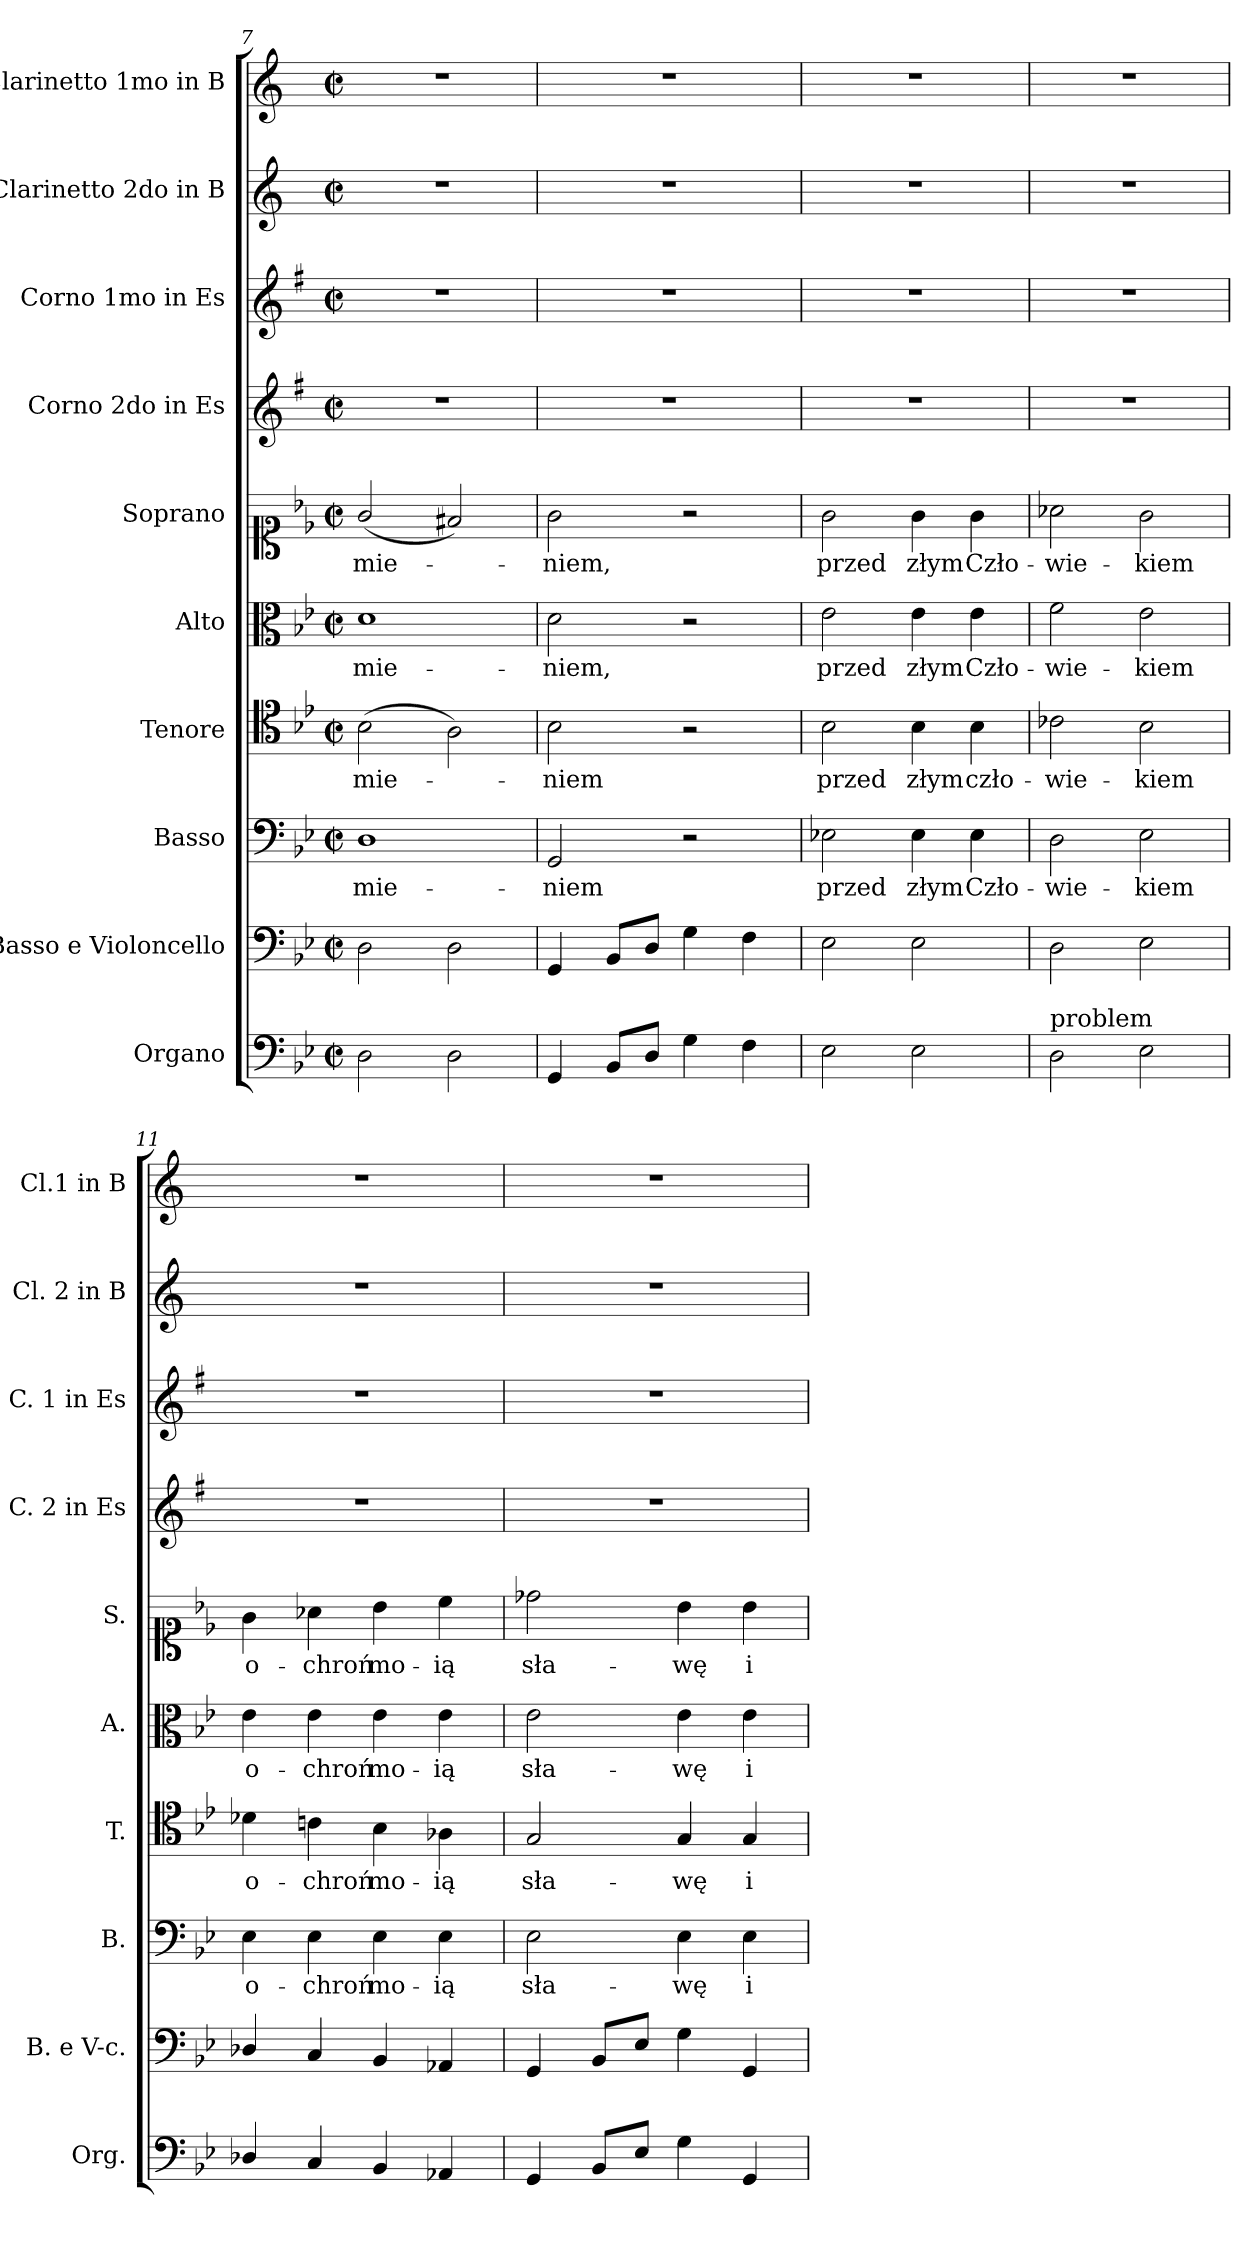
**kern	**kern	**kern	**text	**kern	**text	**kern	**text	**kern	**text	**kern	**kern	**kern	**kern
*part10	*part9	*part8	*part8	*part7	*part7	*part6	*part6	*part5	*part5	*part4	*part3	*part2	*part1
*staff10	*staff9	*staff8	*staff8	*staff7	*staff7	*staff6	*staff6	*staff5	*staff5	*staff4	*staff3	*staff2	*staff1
*I"Organo	*I"Basso e Violoncello	*I"Basso	*	*I"Tenore	*	*I"Alto	*	*I"Soprano	*	*I"Corno 2do in Es	*I"Corno 1mo in Es	*I"Clarinetto 2do in B	*I"Clarinetto 1mo in B
*I'Org.	*I'B. e V-c.	*I'B.	*	*I'T.	*	*I'A.	*	*I'S.	*	*I'C. 2 in Es	*I'C. 1 in Es	*I'Cl. 2 in B	*I'Cl.1 in B
*clefF4	*clefF4	*clefF4	*	*clefC4	*	*clefC3	*	*clefC1	*	*clefG2	*clefG2	*clefG2	*clefG2
*	*	*	*	*	*	*	*	*	*	*ITrd5c9	*ITrd5c9	*ITrd1c2	*ITrd1c2
*k[b-e-]	*k[b-e-]	*k[b-e-]	*	*k[b-e-]	*	*k[b-e-]	*	*k[b-e-]	*	*k[b-e-]	*k[b-e-]	*k[b-e-]	*k[b-e-]
*M2/2	*M2/2	*M2/2	*	*M2/2	*	*M2/2	*	*M2/2	*	*M2/2	*M2/2	*M2/2	*M2/2
*met(c|)	*met(c|)	*met(c|)	*	*met(c|)	*	*met(c|)	*	*met(c|)	*	*met(c|)	*met(c|)	*met(c|)	*met(c|)
=7	=7	=7	=7	=7	=7	=7	=7	=7	=7	=7	=7	=7	=7
2D\	2D\	1D	-mie-	(>2B-\	-mie-	1d	-mie-	(<2g/	-mie-	1r	1r	1r	1r
2D\	2D\	.	.	2A\)	.	.	.	2f#X/)	.	.	.	.	.
=8	=8	=8	=8	=8	=8	=8	=8	=8	=8	=8	=8	=8	=8
4GG/	4GG/	2GG/	-niem	2B-\	-niem	2d\	-niem,	2g\	niem,	1r	1r	1r	1r
8BB-/L	8BB-/L	.	.	.	.	.	.	.	.	.	.	.	.
8D/J	8D/J	.	.	.	.	.	.	.	.	.	.	.	.
4G\	4G\	2r	.	2r	.	2r	.	2r	.	.	.	.	.
4F\	4F\	.	.	.	.	.	.	.	.	.	.	.	.
=9	=9	=9	=9	=9	=9	=9	=9	=9	=9	=9	=9	=9	=9
2E-\	2E-\	2E-X\	przed	2B-\	przed	2e-\	przed	2g\	przed	1r	1r	1r	1r
2E-\	2E-\	4E-\	złym	4B-\	złym	4e-\	złym	4g\	złym	.	.	.	.
.	.	4E-\	Czło-	4B-\	czło-	4e-\	Czło-	4g\	Czło-	.	.	.	.
=10	=10	=10	=10	=10	=10	=10	=10	=10	=10	=10	=10	=10	=10
!LO:TX:a:t=problem	!	!	!	!	!	!	!	!	!	!	!	!	!
2D\	2D\	2D\	-wie-	2c-X\	-wie-	2f\	-wie-	2a-X\	-wie-	1r	1r	1r	1r
2E-\	2E-\	2E-\	-kiem	2B-\	-kiem	2e-\	-kiem	2g\	-kiem	.	.	.	.
=11	=11	=11	=11	=11	=11	=11	=11	=11	=11	=11	=11	=11	=11
4D-X/	4D-X/	4E-\	o-	4d-X\	o-	4e-\	o-	4g\	o-	1r	1r	1r	1r
4C/	4C/	4E-\	-chroń	4cn\	-chroń	4e-\	-chroń	4a-X\	-chroń	.	.	.	.
4BB-/	4BB-/	4E-\	mo-	4B-\	mo-	4e-\	mo-	4b-\	mo-	.	.	.	.
4AA-X/	4AA-X/	4E-\	-ią	4A-X\	-ią	4e-\	-ią	4cc\	-ią	.	.	.	.
=12	=12	=12	=12	=12	=12	=12	=12	=12	=12	=12	=12	=12	=12
4GG/	4GG/	2E-\	sła-	2G/	sła-	2e-\	sła-	2dd-X\	sła-	1r	1r	1r	1r
8BB-/L	8BB-/L	.	.	.	.	.	.	.	.	.	.	.	.
8E-/J	8E-/J	.	.	.	.	.	.	.	.	.	.	.	.
4G\	4G\	4E-\	-wę	4G/	-wę	4e-\	-wę	4b-\	-wę	.	.	.	.
4GG/	4GG/	4E-\	i	4G/	i	4e-\	i	4b-\	i	.	.	.	.
=	=	=	=	=	=	=	=	=	=	=	=	=	=
*-	*-	*-	*-	*-	*-	*-	*-	*-	*-	*-	*-	*-	*-
